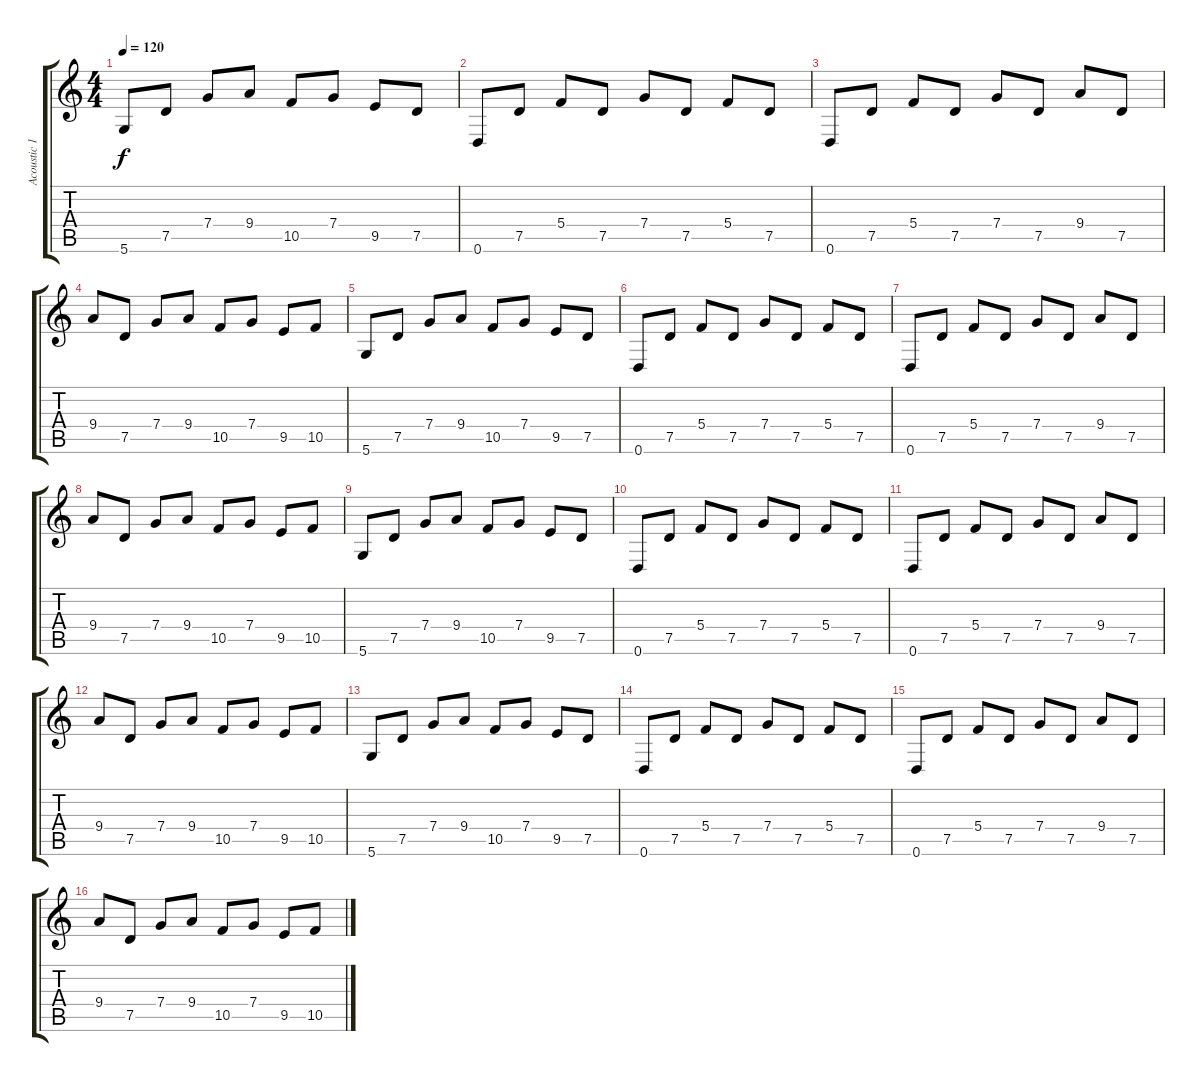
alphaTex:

\track ("Acoustic 1" "Acoustic 1") {instrument acousticguitarsteel}
\staff {score tabs}
\tuning (D4 A3 F3 C3 G2 D2) {hide}
\ts (4 4)
\tempo 120
\clef g2
\ks c
5.6.8{dy f} 7.5.8 7.4.8 9.4.8 10.5.8 7.4.8 9.5.8 7.5.8 |
0.6.8 7.5.8 5.4.8 7.5.8 7.4.8 7.5.8 5.4.8 7.5.8 |
0.6.8 7.5.8 5.4.8 7.5.8 7.4.8 7.5.8 9.4.8 7.5.8 |
9.4.8 7.5.8 7.4.8 9.4.8 10.5.8 7.4.8 9.5.8 10.5.8 |
5.6.8 7.5.8 7.4.8 9.4.8 10.5.8 7.4.8 9.5.8 7.5.8 |
0.6.8{volume 11} 7.5.8 5.4.8 7.5.8 7.4.8 7.5.8 5.4.8 7.5.8 |
0.6.8 7.5.8 5.4.8 7.5.8 7.4.8 7.5.8 9.4.8 7.5.8 |
9.4.8 7.5.8 7.4.8 9.4.8 10.5.8 7.4.8 9.5.8 10.5.8 |
5.6.8 7.5.8 7.4.8 9.4.8 10.5.8 7.4.8 9.5.8 7.5.8 |
0.6.8 7.5.8 5.4.8 7.5.8 7.4.8 7.5.8 5.4.8 7.5.8 |
0.6.8 7.5.8 5.4.8 7.5.8 7.4.8 7.5.8 9.4.8 7.5.8 |
9.4.8 7.5.8 7.4.8 9.4.8 10.5.8 7.4.8 9.5.8 10.5.8 |
5.6.8 7.5.8 7.4.8 9.4.8 10.5.8 7.4.8 9.5.8 7.5.8 |
0.6.8{volume 11} 7.5.8 5.4.8 7.5.8 7.4.8 7.5.8 5.4.8 7.5.8 |
0.6.8 7.5.8 5.4.8 7.5.8 7.4.8 7.5.8 9.4.8 7.5.8 |
9.4.8 7.5.8 7.4.8 9.4.8 10.5.8 7.4.8 9.5.8 10.5.8
